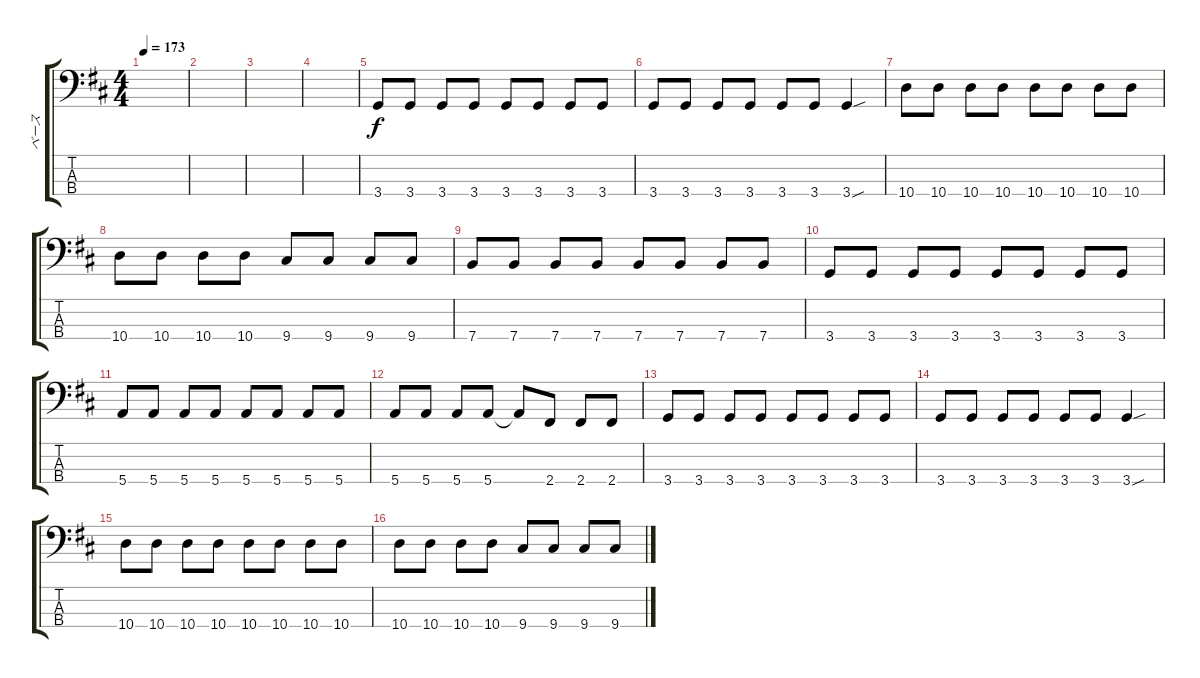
\track ("ベース" "ベース") {mute instrument electricbassfinger}
\staff {score tabs}
\tuning (G2 D2 A1 E1) {hide}
\ts (4 4)
\tempo 173
\clef f4
\ks d
|
|
|
|
3.4.8{dy f} 3.4.8 3.4.8 3.4.8 3.4.8 3.4.8 3.4.8 3.4.8 |
3.4.8 3.4.8 3.4.8 3.4.8 3.4.8 3.4.8 3.4{sou}.4 |
10.4.8 10.4.8 10.4.8 10.4.8 10.4.8 10.4.8 10.4.8 10.4.8 |
10.4.8 10.4.8 10.4.8 10.4.8 9.4.8 9.4.8 9.4.8 9.4.8 |
7.4.8 7.4.8 7.4.8 7.4.8 7.4.8 7.4.8 7.4.8 7.4.8 |
3.4.8 3.4.8 3.4.8 3.4.8 3.4.8 3.4.8 3.4.8 3.4.8 |
5.4.8 5.4.8 5.4.8 5.4.8 5.4.8 5.4.8 5.4.8 5.4.8 |
5.4.8 5.4.8 5.4.8 5.4.8 5.4{t}.8 2.4.8 2.4.8 2.4.8 |
3.4.8 3.4.8 3.4.8 3.4.8 3.4.8 3.4.8 3.4.8 3.4.8 |
3.4.8 3.4.8 3.4.8 3.4.8 3.4.8 3.4.8 3.4{sou}.4 |
10.4.8 10.4.8 10.4.8 10.4.8 10.4.8 10.4.8 10.4.8 10.4.8 |
10.4.8 10.4.8 10.4.8 10.4.8 9.4.8 9.4.8 9.4.8 9.4.8
